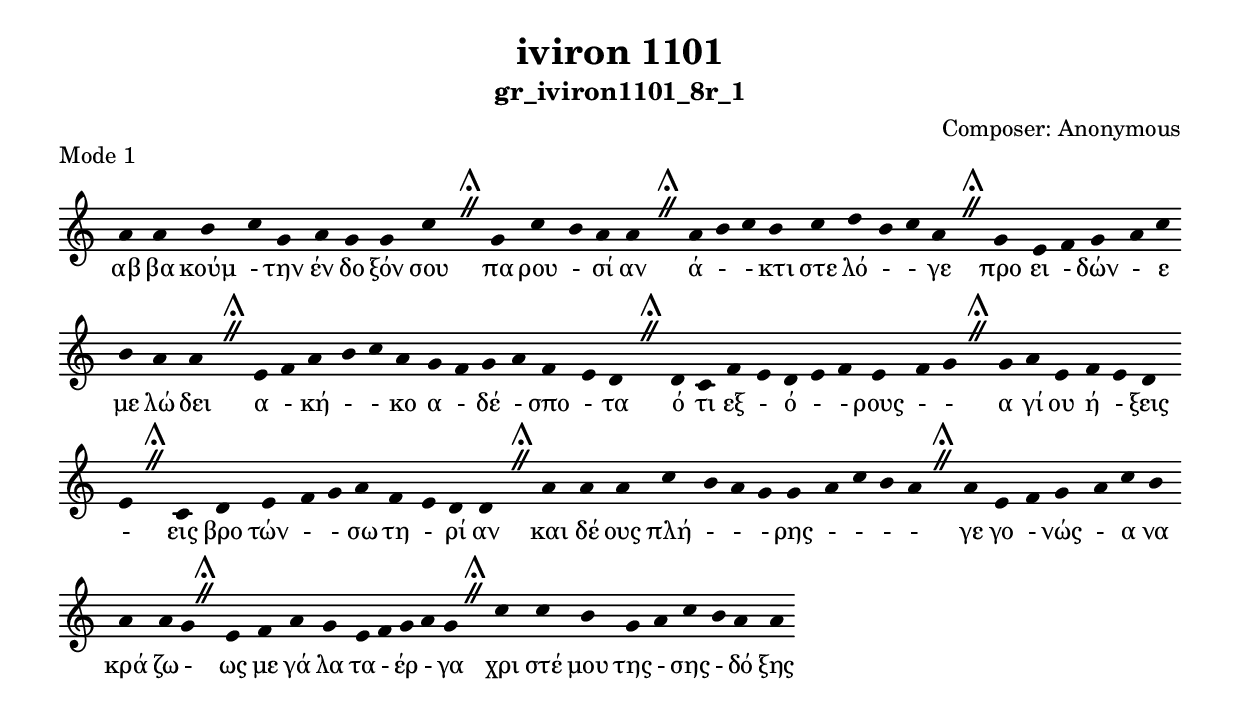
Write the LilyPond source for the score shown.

\include "gregorian.ly"

	\header {
 	  title = "iviron 1101"
	  subtitle = "gr_iviron1101_8r_1"
	  composer = "Composer: Anonymous"
	  piece = "Mode 1"
	}

	chant = {
	  a'4 a'4 b'4 c''4 g'4 a'4 g'4 g'4 c''4 \divisioMaior
 g'4 c''4 b'4 a'4 a'4 \divisioMaior
 a'4 b'4 c''4 b'4 c''4 d''4 b'4 c''4 a'4 \divisioMaior
 g'4 e'4 f'4 g'4 a'4 c''4 b'4 a'4 a'4 \divisioMaior
 e'4 f'4 a'4 b'4 c''4 a'4 g'4 f'4 g'4 a'4 f'4 e'4 d'4 \divisioMaior
 d'4 c'4 f'4 e'4 d'4 e'4 f'4 e'4 f'4 g'4 \divisioMaior
 g'4 a'4 e'4 f'4 e'4 d'4 e'4 \divisioMaior
 c'4 d'4 e'4 f'4 g'4 a'4 f'4 e'4 d'4 d'4 \divisioMaior
 a'4 a'4 a'4 c''4 b'4 a'4 g'4 g'4 a'4 c''4 b'4 a'4 \divisioMaior
 a'4 e'4 f'4 g'4 a'4 c''4 b'4 a'4 a'4 g'4 \divisioMaior
 e'4 f'4 a'4 g'4 e'4 f'4 g'4 a'4 g'4 \divisioMaior
 c''4 c''4 b'4 g'4 a'4 c''4 b'4 a'4 a'4\finalis
	}

	verba = \lyricmode {αβ βα κούμ - την έν δο ξόν σου 
πα ρου - σί αν 
ά -  - κτι στε λό -  - γε 
προ ει - δών - ε με λώ δει 
α - κή -  - κο α - δέ - σπο - τα 
ό τι εξ - ό -  - ρους -  - 
α γί ου ή - ξεις - 
εις βρο τών -  - σω τη - ρί αν 
και δέ ους πλή -  -  - ρης -  -  -  - 
γε γο - νώς - α να κρά ζω - 
ως με γά λα τα - έρ - γα 
χρι στέ μου της - σης - δό ξης 
	}


	\score {
	  \new Staff <<
	  \new Voice = "melody" \chant
	  \new Lyrics = "one" \lyricsto melody \verba
	  >>
	  \layout {
	    \context {
	      \Staff
	      \remove "Time_signature_engraver"
	      \remove "Bar_engraver"
	    }
	    \context {
	      \Voice
	      \remove "Stem_engraver"
	    }
	  }
	}